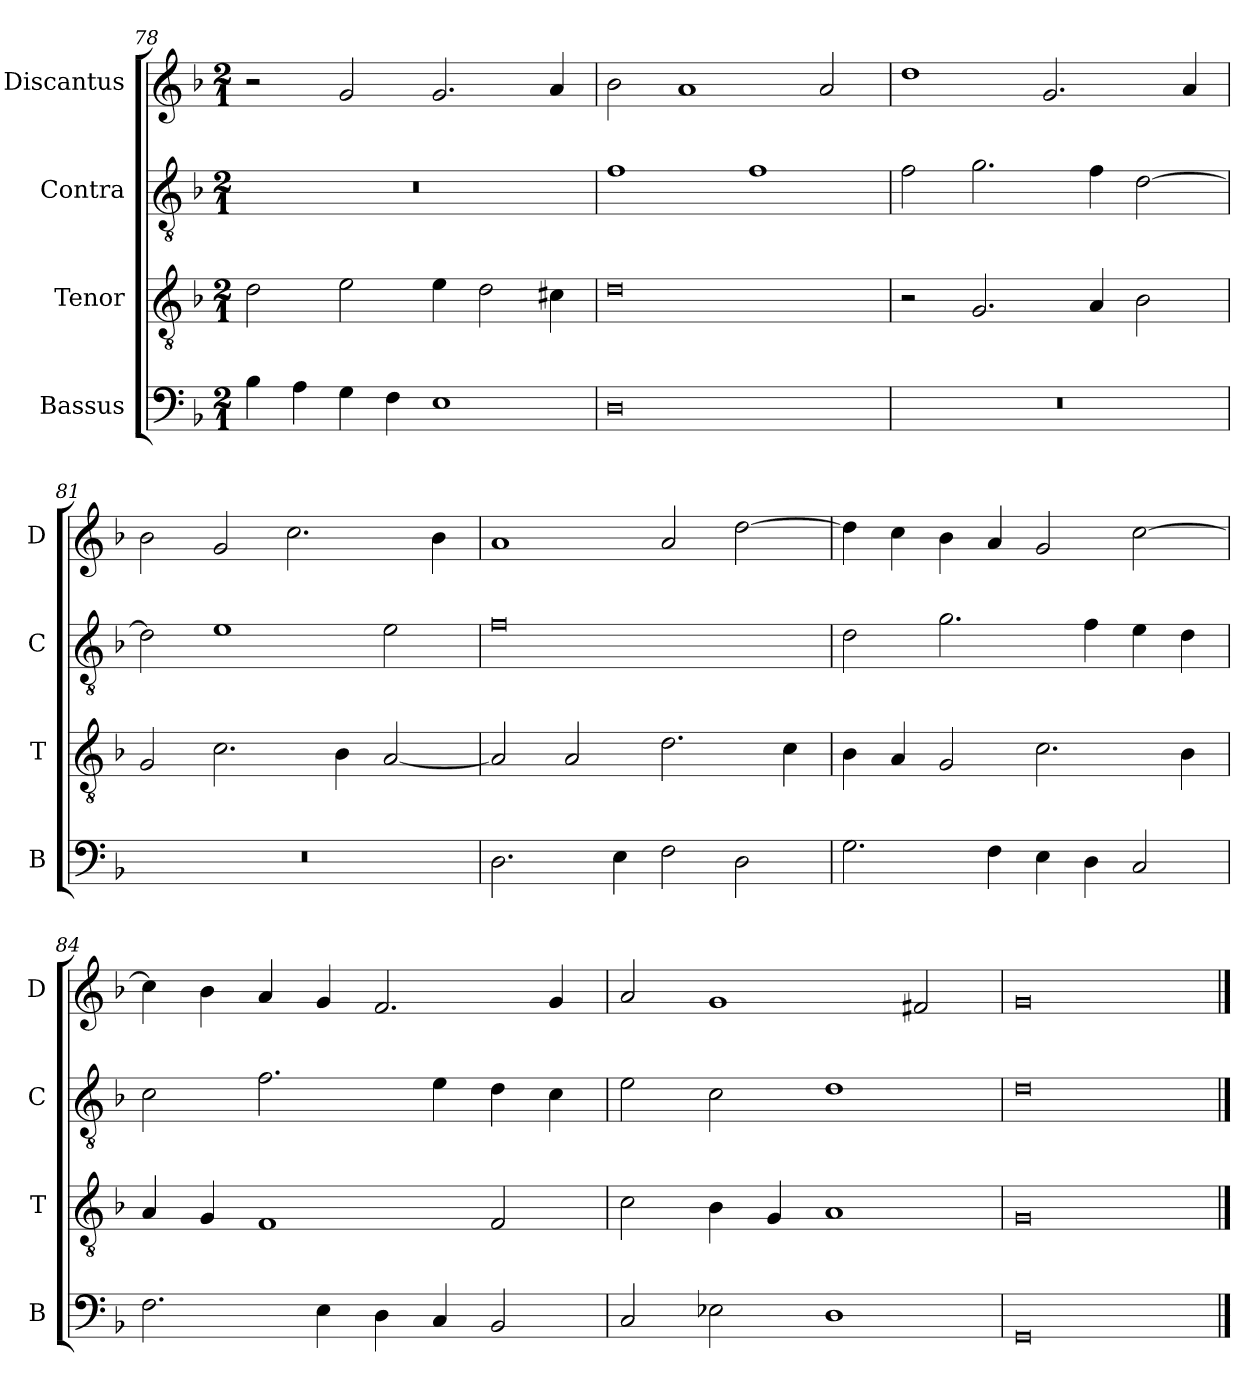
**kern	**kern	**kern	**kern
*part4	*part3	*part2	*part1
*staff4	*staff3	*staff2	*staff1
*I"Bassus	*I"Tenor	*I"Contra	*I"Discantus
*I'B	*I'T	*I'C	*I'D
*clefF4	*clefGv2	*clefGv2	*clefG2
*k[b-]	*k[b-]	*k[b-]	*k[b-]
*M2/1	*M2/1	*M2/1	*M2/1
=78	=78	=78	=78
4B-\	2d\	0r	2r
4A\	.	.	.
4G\	2e\	.	2g/
4F\	.	.	.
1E	4e\	.	2.g/
.	2d\	.	.
.	4c#X\	.	4a/
=79	=79	=79	=79
0D	0d	1f	2b-\
.	.	.	1a
.	.	1f	.
.	.	.	2a/
=80	=80	=80	=80
0r	2r	2f\	1dd
.	2.G/	2.g\	.
.	.	.	2.g/
.	4A/	4f\	.
.	2B-\	[2d\	.
.	.	.	4a/
=81	=81	=81	=81
0r	2G/	2d\]	2b-\
.	2.c\	1e	2g/
.	.	.	2.cc\
.	4B-\	.	.
.	[2A/	2e\	.
.	.	.	4b-\
=82	=82	=82	=82
2.D\	2A/]	0f	1a
.	2A/	.	.
4E\	.	.	.
2F\	2.d\	.	2a/
2D\	.	.	[2dd\
.	4c\	.	.
=83	=83	=83	=83
2.G\	4B-\	2d\	4dd\]
.	4A/	.	4cc\
.	2G/	2.g\	4b-\
4F\	.	.	4a/
4E\	2.c\	.	2g/
4D\	.	4f\	.
2C/	.	4e\	[2cc\
.	4B-\	4d\	.
=84	=84	=84	=84
2.F\	4A/	2c\	4cc\]
.	4G/	.	4b-\
.	1F	2.f\	4a/
4E\	.	.	4g/
4D\	.	.	2.f/
4C/	.	4e\	.
2BB-/	2F/	4d\	.
.	.	4c\	4g/
=85	=85	=85	=85
2C/	2c\	2e\	2a/
2E-X\	4B-\	2c\	1g
.	4G/	.	.
1D	1A	1d	.
.	.	.	2f#X/
=86	=86	=86	=86
0GG	0G	0d	0g
==	==	==	==
*-	*-	*-	*-
